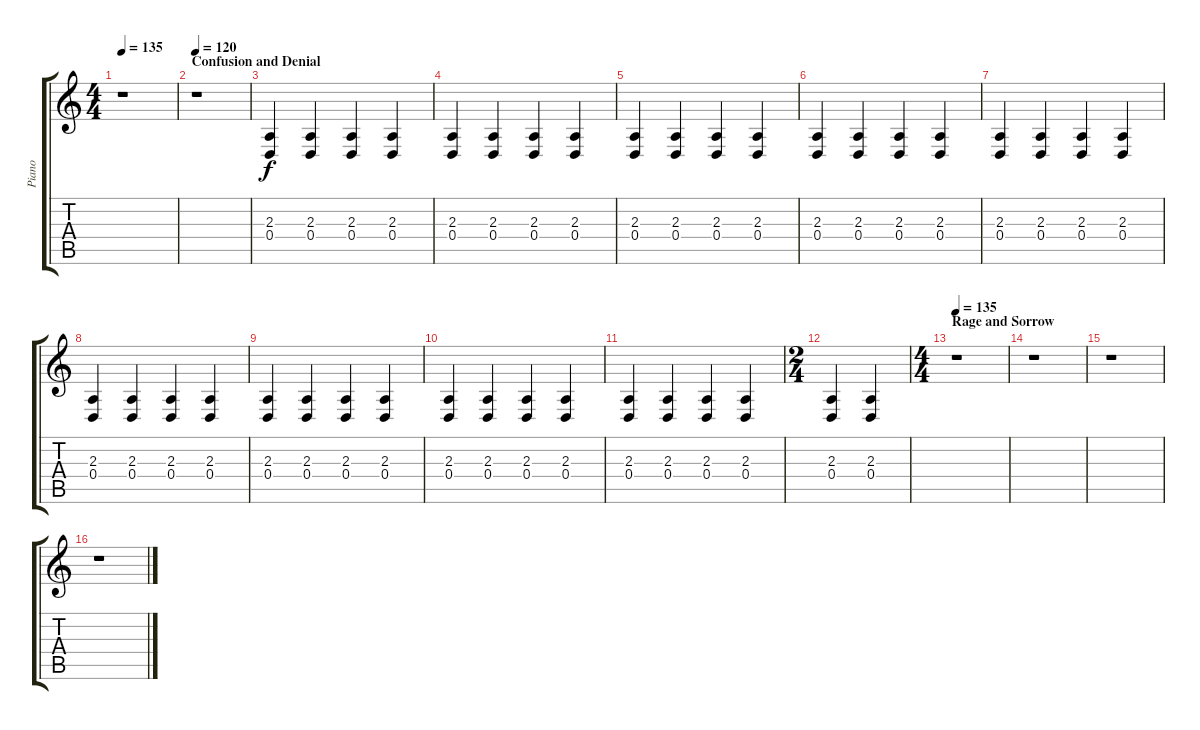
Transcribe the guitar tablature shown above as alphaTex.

\track ("Piano " "Piano ") {instrument acousticgrandpiano}
\staff {score tabs}
\tuning (E4 B3 G3 D3 A2 E2) {hide}
\ts (4 4)
\tempo 135
\clef g2
\ks c
r.1{dy f instrument acousticgrandpiano} |
\section ("" "Confusion and Denial ")
\tempo 120
r.1 |
(2.3 0.4).4 (2.3 0.4).4 (2.3 0.4).4 (2.3 0.4).4 |
(2.3 0.4).4 (2.3 0.4).4 (2.3 0.4).4 (2.3 0.4).4 |
(2.3 0.4).4 (2.3 0.4).4 (2.3 0.4).4 (2.3 0.4).4 |
(2.3 0.4).4 (2.3 0.4).4 (2.3 0.4).4 (2.3 0.4).4 |
(2.3 0.4).4 (2.3 0.4).4 (2.3 0.4).4 (2.3 0.4).4 |
(2.3 0.4).4 (2.3 0.4).4 (2.3 0.4).4 (2.3 0.4).4 |
(2.3 0.4).4 (2.3 0.4).4 (2.3 0.4).4 (2.3 0.4).4 |
(2.3 0.4).4 (2.3 0.4).4 (2.3 0.4).4 (2.3 0.4).4 |
(2.3 0.4).4 (2.3 0.4).4 (2.3 0.4).4 (2.3 0.4).4 |
\ts (2 4)
(2.3 0.4).4 (2.3 0.4).4 |
\ts (4 4)
\section ("" "Rage and Sorrow")
\tempo 135
r.1 |
r.1 |
r.1 |
r.1
